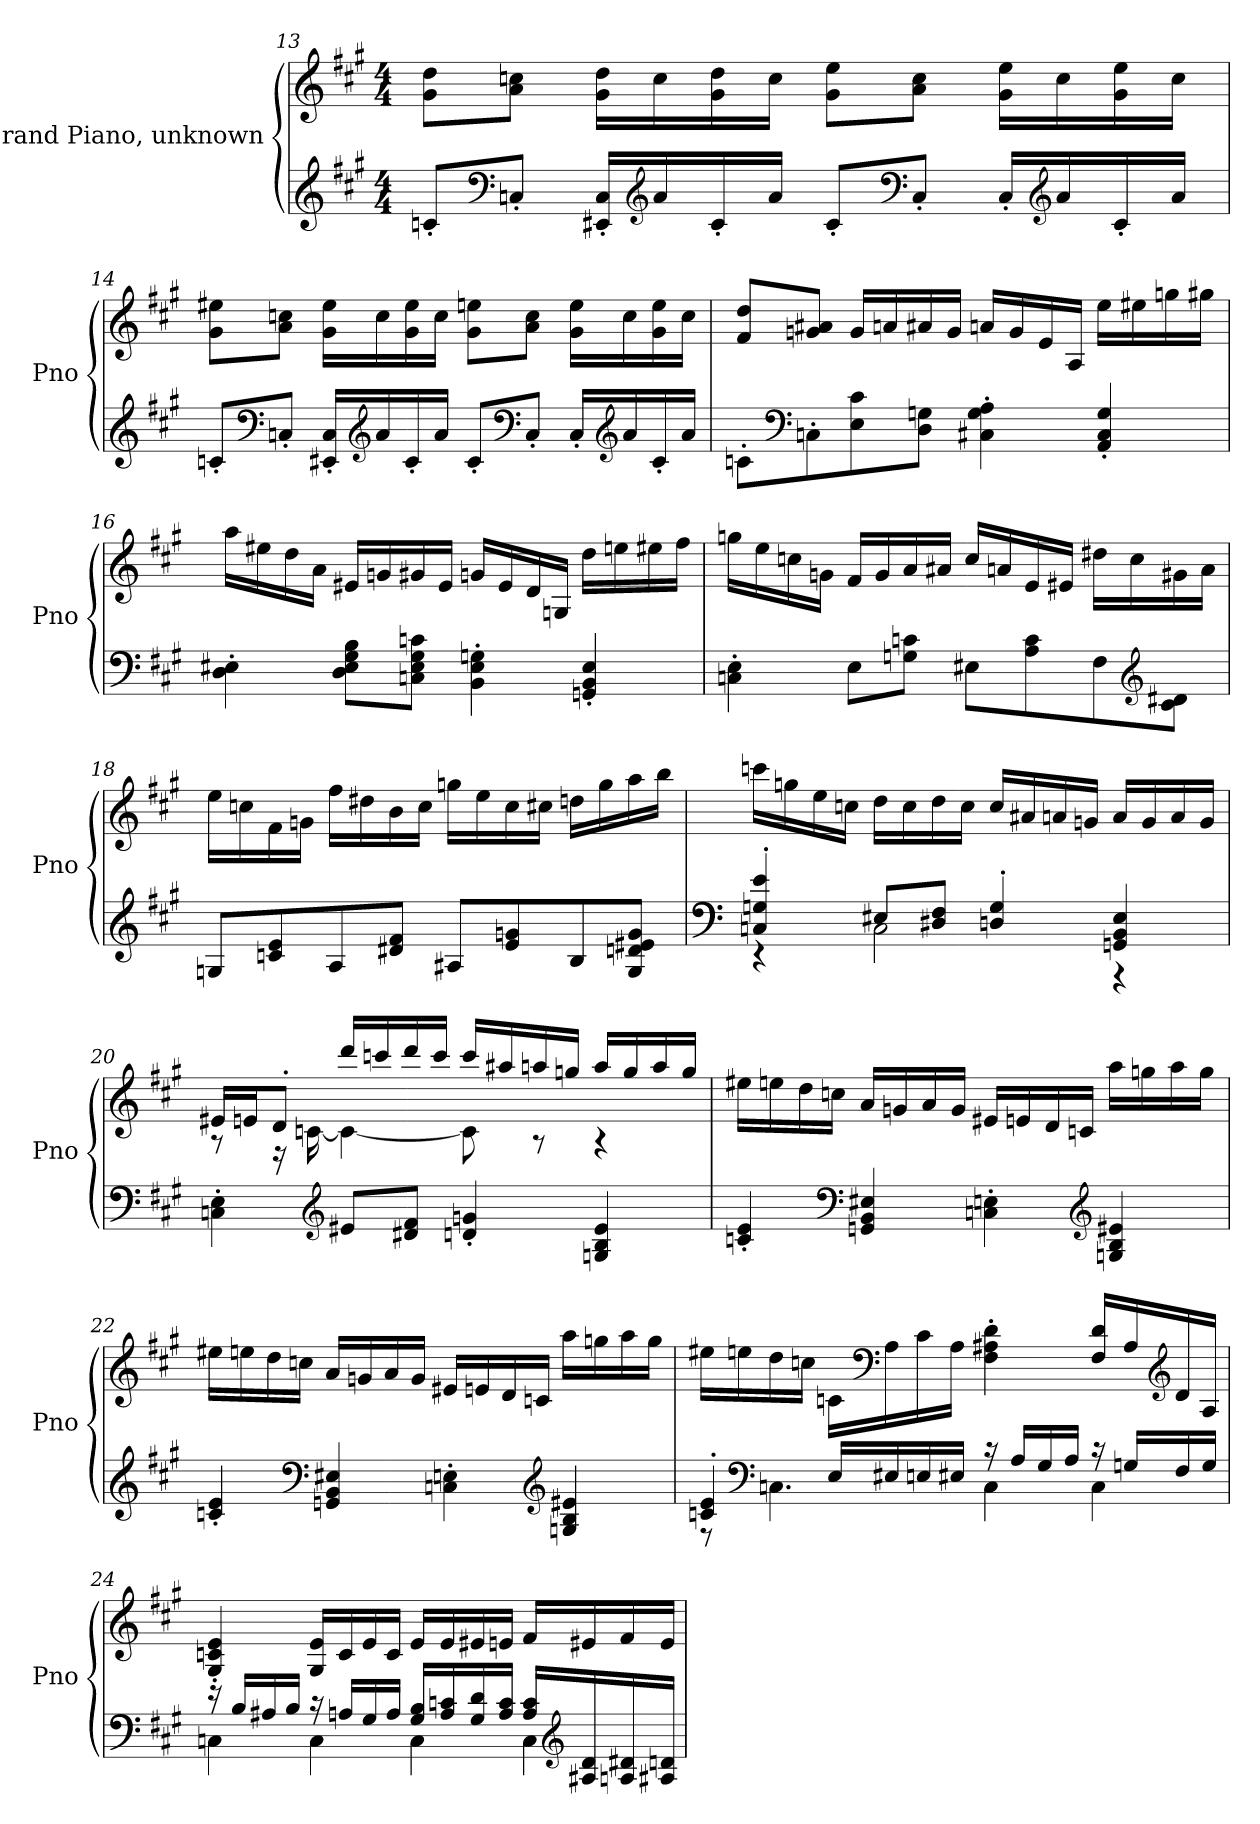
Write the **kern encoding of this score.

**kern	**kern
*part1	*part1
*staff2	*staff1
*I"Grand Piano, unknown	*
*I'Pno	*
*clefG2	*clefG2
*k[f#c#g#]	*k[f#c#g#]
*M4/4	*M4/4
=13	=13
8cn'/L	8g#\ 8dd\L
*clefF4	*
8Cn'/J	8a\ 8ccn\J
16EE#X/' 16C/'LL	16g#\ 16dd\LL
*clefG2	*
16a/	16cc\
16c'/	16g#\ 16dd\
16a/JJ	16cc\JJ
8c'/L	8g#\ 8ee\L
*clefF4	*
8C'/J	8a\ 8cc\J
16C'/LL	16g#\ 16ee\LL
*clefG2	*
16a/	16cc\
16c'/	16g#\ 16ee\
16a/JJ	16cc\JJ
!!LO:LB:g=z
=14	=14
8cn'/L	8g#\ 8ee#X\L
*clefF4	*
8Cn'/J	8a\ 8ccn\J
16EE#X/' 16C/'LL	16g#\ 16ee#\LL
*clefG2	*
16a/	16cc\
16c'/	16g#\ 16ee#\
16a/JJ	16cc\JJ
8c'/L	8g#\ 8een\L
*clefF4	*
8C'/J	8a\ 8cc\J
16C'/LL	16g#\ 16ee\LL
*clefG2	*
16a/	16cc\
16c'/	16g#\ 16ee\
16a/JJ	16cc\JJ
=15	=15
8cn'\L	8f#/ 8dd/L
*clefF4	*
8Cn'\	8gn/ 8a#X/J
8E\ 8c\	16g/LL
.	16an/
8D\ 8Gn\J	16a#X/
.	16g/JJ
4C#X\' 4G\' 4A\'	16an/LL
.	16g/
.	16e/
.	16A/JJ
4AA/' 4C#/' 4G/'	16ee\LL
.	16ee#X\
.	16ggn\
.	16gg#X\JJ
!!LO:LB:g=z
=16	=16
4D\' 4E#X\'	16aa\LL
.	16ee#X\
.	16dd\
.	16a\JJ
8D\ 8E#\ 8G#\ 8B\L	16e#X/LL
.	16gn/
8Cn\ 8E#\ 8G#\ 8cn\J	16g#X/
.	16e#/JJ
4BB\' 4E#\' 4Gn\'	16gn/LL
.	16e#/
.	16d/
.	16Gn/JJ
4GGn/' 4BB/' 4E#/'	16dd\LL
.	16een\
.	16ee#X\
.	16ff#\JJ
=17	=17
4Cn\' 4E\'	16ggn\LL
.	16ee\
.	16ccn\
.	16gn\JJ
8E\L	16f#/LL
.	16g/
8Gn\ 8cn\J	16a/
.	16a#X/JJ
8E#X\L	16cc/LL
.	16an/
8A\ 8c\	16e/
.	16e#X/JJ
8F#\	16dd#X\LL
.	16cc\
*clefG2	*
8c\ 8d#X\J	16g#X\
.	16a\JJ
!!LO:LB:g=z
=18	=18
8Gn/L	16ee\LL
.	16ccn\
8cn/ 8e/	16f#\
.	16gn\JJ
8A/	16ff#\LL
.	16dd#X\
8d#X/ 8f#/J	16b\
.	16cc\JJ
8A#X/L	16ggn\LL
.	16ee\
8e/ 8gn/	16cc\
.	16cc#X\JJ
8B/	16ddn\LL
.	16gg\
8G/ 8dn/ 8e#X/ 8g/J	16aa\
.	16bb\JJ
=19	=19
*clefF4	*
*^	*
4Cn/' 4Gn/' 4e/'	4r	16cccn\LL
.	.	16ggn\
.	.	16ee\
.	.	16ccn\JJ
8E#X/L	2C\	16dd\LL
.	.	16cc\
8D#X/ 8F#/J	.	16dd\
.	.	16cc\JJ
4Dn/' 4G/'	.	16cc/LL
.	.	16a#X/
.	.	16an/
.	.	16gn/JJ
4GGn/ 4BB/ 4E#/	4r	16a/LL
.	.	16g/
.	.	16a/
.	.	16g/JJ
*v	*v	*
!!LO:LB:g=z
=20	=20
*	*^
4Cn\' 4E\'	16e#X/LL	8r
.	16en/J	.
.	8d'/J	16r
.	.	[16cn\
*clefG2	*	*
8e#X/L	16ddd/LL	4c\_
.	16cccn/	.
8d#X/ 8f#/J	16ddd/	.
.	16ccc/JJ	.
4dn/' 4gn/'	16ccc/LL	8c\]
.	16aa#X/	.
.	16aan/	8r
.	16ggn/JJ	.
4Gn/ 4B/ 4e#/	16aa/LL	4r
.	16gg/	.
.	16aa/	.
.	16gg/JJ	.
*	*v	*v
!!LO:LB:g=z
=21	=21
4cn/' 4e/'	16ee#X\LL
.	16een\
.	16dd\
.	16ccn\JJ
*clefF4	*
4GGn/ 4BB/ 4E#X/	16a/LL
.	16gn/
.	16a/
.	16g/JJ
4Cn\' 4En\'	16e#X/LL
.	16en/
.	16d/
.	16cn/JJ
*clefG2	*
4Gn/ 4B/ 4e#X/	16aa\LL
.	16ggn\
.	16aa\
.	16gg\JJ
=22	=22
4cn/' 4e/'	16ee#X\LL
.	16een\
.	16dd\
.	16ccn\JJ
*clefF4	*
4GGn/ 4BB/ 4E#X/	16a/LL
.	16gn/
.	16a/
.	16g/JJ
4Cn\' 4En\'	16e#X/LL
.	16en/
.	16d/
.	16cn/JJ
*clefG2	*
4Gn/ 4B/ 4e#X/	16aa\LL
.	16ggn\
.	16aa\
.	16gg\JJ
!!LO:PB:g=z
=23	=23
*^	*
4cn/' 4e/'	8r	16ee#X\LL
.	.	16een\
*clefF4	*	*
.	4.Cn\	16dd\
.	.	16ccn\JJ
16E/LL	.	16cn\LL
*	*	*clefF4
16E#X/	.	16A\
16En/	.	16c\
16E#X/JJ	.	16A\JJ
16r	4C\	4F#\' 4A#X\' 4d\'
16A/LL	.	.
16G#/	.	.
16A/JJ	.	.
16r	4C\	16F#/ 16d/LL
16Gn/LL	.	16A#/
*	*	*clefG2
16F#/	.	16d/
16G/JJ	.	16A#/JJ
!!LO:LB:g=z
=24	=24	=24
16r	4Cn\	4G#/' 4cn/' 4e/'
16B/LL	.	.
16A#X/	.	.
16B/JJ	.	.
16r	4C\	16G#/ 16e/LL
16An/LL	.	16c/
16G#/	.	16e/
16A/JJ	.	16c/JJ
16G#/ 16B/LL	4C\	16e/LL
16A/ 16cn/	.	16e/
16G#/ 16d/	.	16e#X/
16A/ 16c/JJ	.	16en/JJ
16A/ 16c/LL	4C\	16f#/LL
*clefG2	*	*
16A#X/ 16d/	.	16e#X/
16An/ 16d#X/	.	16f#/
16A#X/ 16dn/JJ	.	16e#/JJ
*v	*v	*
=	=
*-	*-
